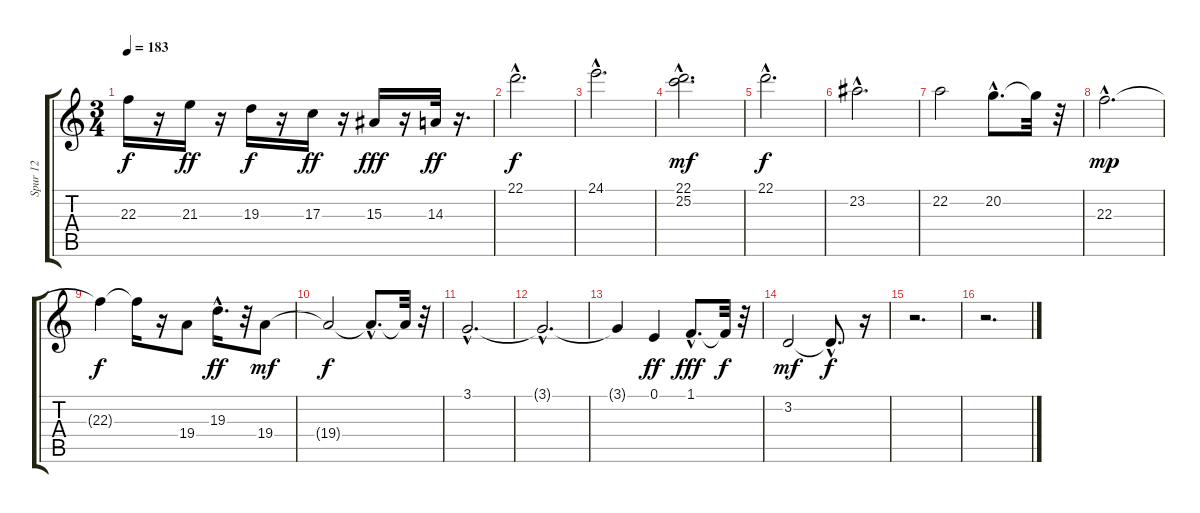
\track ("Spur 12" "Spur 12") {instrument ocarina}
\staff {score tabs}
\tuning (E4 B3 G3 D3 A2 E2) {hide}
\ts (3 4)
\tempo 183
\clef g2
\ks c
22.3.16{dy f} r.16 21.3.16{dy ff} r.16 19.3.16{dy f} r.16 17.3.16{dy ff} r.16 15.3.16{dy fff} r.16 14.3.32{dy ff} r.16{d} |
22.1{hac}.2{d dy f} |
24.1{hac}.2{d} |
(22.1 25.2{hac}).2{d dy mf} |
22.1{hac}.2{d dy f} |
23.2{hac}.2{d} |
22.2.2 20.2{hac}.8{d} 20.2{t}.32 r.32 |
22.3{hac}.2{d dy mp} |
22.3{t}.4{dy f} 22.3{t}.16 r.16 19.4.8 19.3{hac}.16{d dy ff} r.32 19.4.8{dy mf} |
19.4{t}.2{dy f} 19.4{hac t}.8{d} 19.4{t}.32 r.32 |
3.1{hac}.2{d} |
3.1{hac t}.2{d} |
3.1{t}.4 0.1.4{dy ff} 1.1{hac}.8{d dy fff} 1.1{t}.32{dy f} r.32 |
3.2.2{dy mf} 3.2{hac t}.8{d dy f} r.16 |
r.2{d} |
r.2{d}
